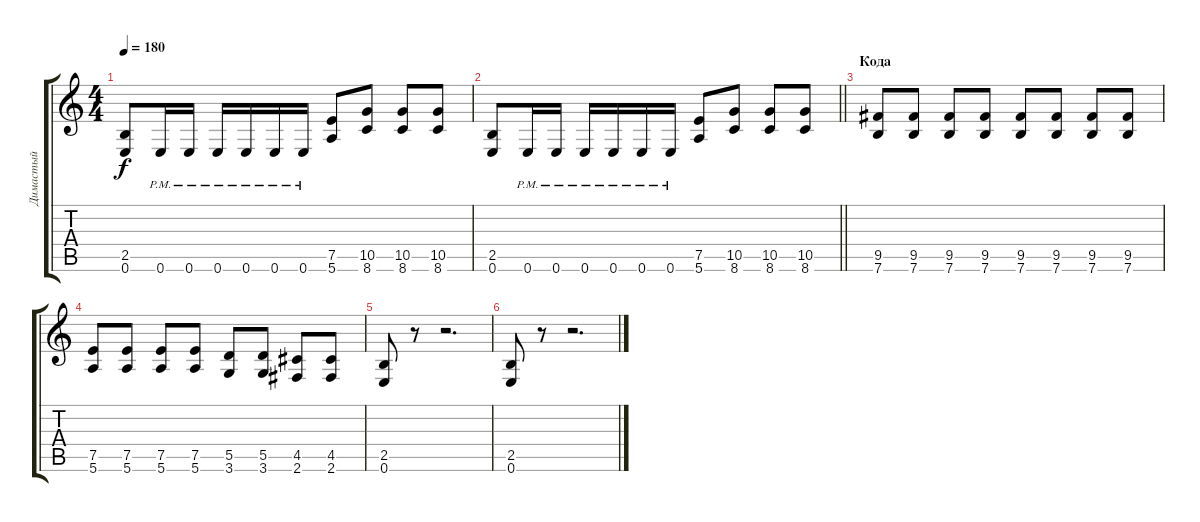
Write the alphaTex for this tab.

\track ("Димастый" "Димастый") {instrument overdrivenguitar}
\staff {score tabs}
\tuning (E4 B3 G3 D3 A2 E2) {hide}
\ts (4 4)
\tempo 180
\clef g2
\ks c
(2.5 0.6).8{dy f} 0.6{pm}.16 0.6{pm}.16 0.6{pm}.16 0.6{pm}.16 0.6{pm}.16 0.6{pm}.16 (7.5 5.6).8 (10.5 8.6).8 (10.5 8.6).8 (10.5 8.6).8 |
\barLineRight lightlight
(2.5 0.6).8 0.6{pm}.16 0.6{pm}.16 0.6{pm}.16 0.6{pm}.16 0.6{pm}.16 0.6{pm}.16 (7.5 5.6).8 (10.5 8.6).8 (10.5 8.6).8 (10.5 8.6).8 |
\section ("" "Кода")
(9.5 7.6).8 (9.5 7.6).8 (9.5 7.6).8 (9.5 7.6).8 (9.5 7.6).8 (9.5 7.6).8 (9.5 7.6).8 (9.5 7.6).8 |
(7.5 5.6).8 (7.5 5.6).8 (7.5 5.6).8 (7.5 5.6).8 (5.5 3.6).8 (5.5 3.6).8 (4.5 2.6).8 (4.5 2.6).8 |
(2.5 0.6).8 r.8 r.2{d} |
(2.5 0.6).8 r.8 r.2{d}
